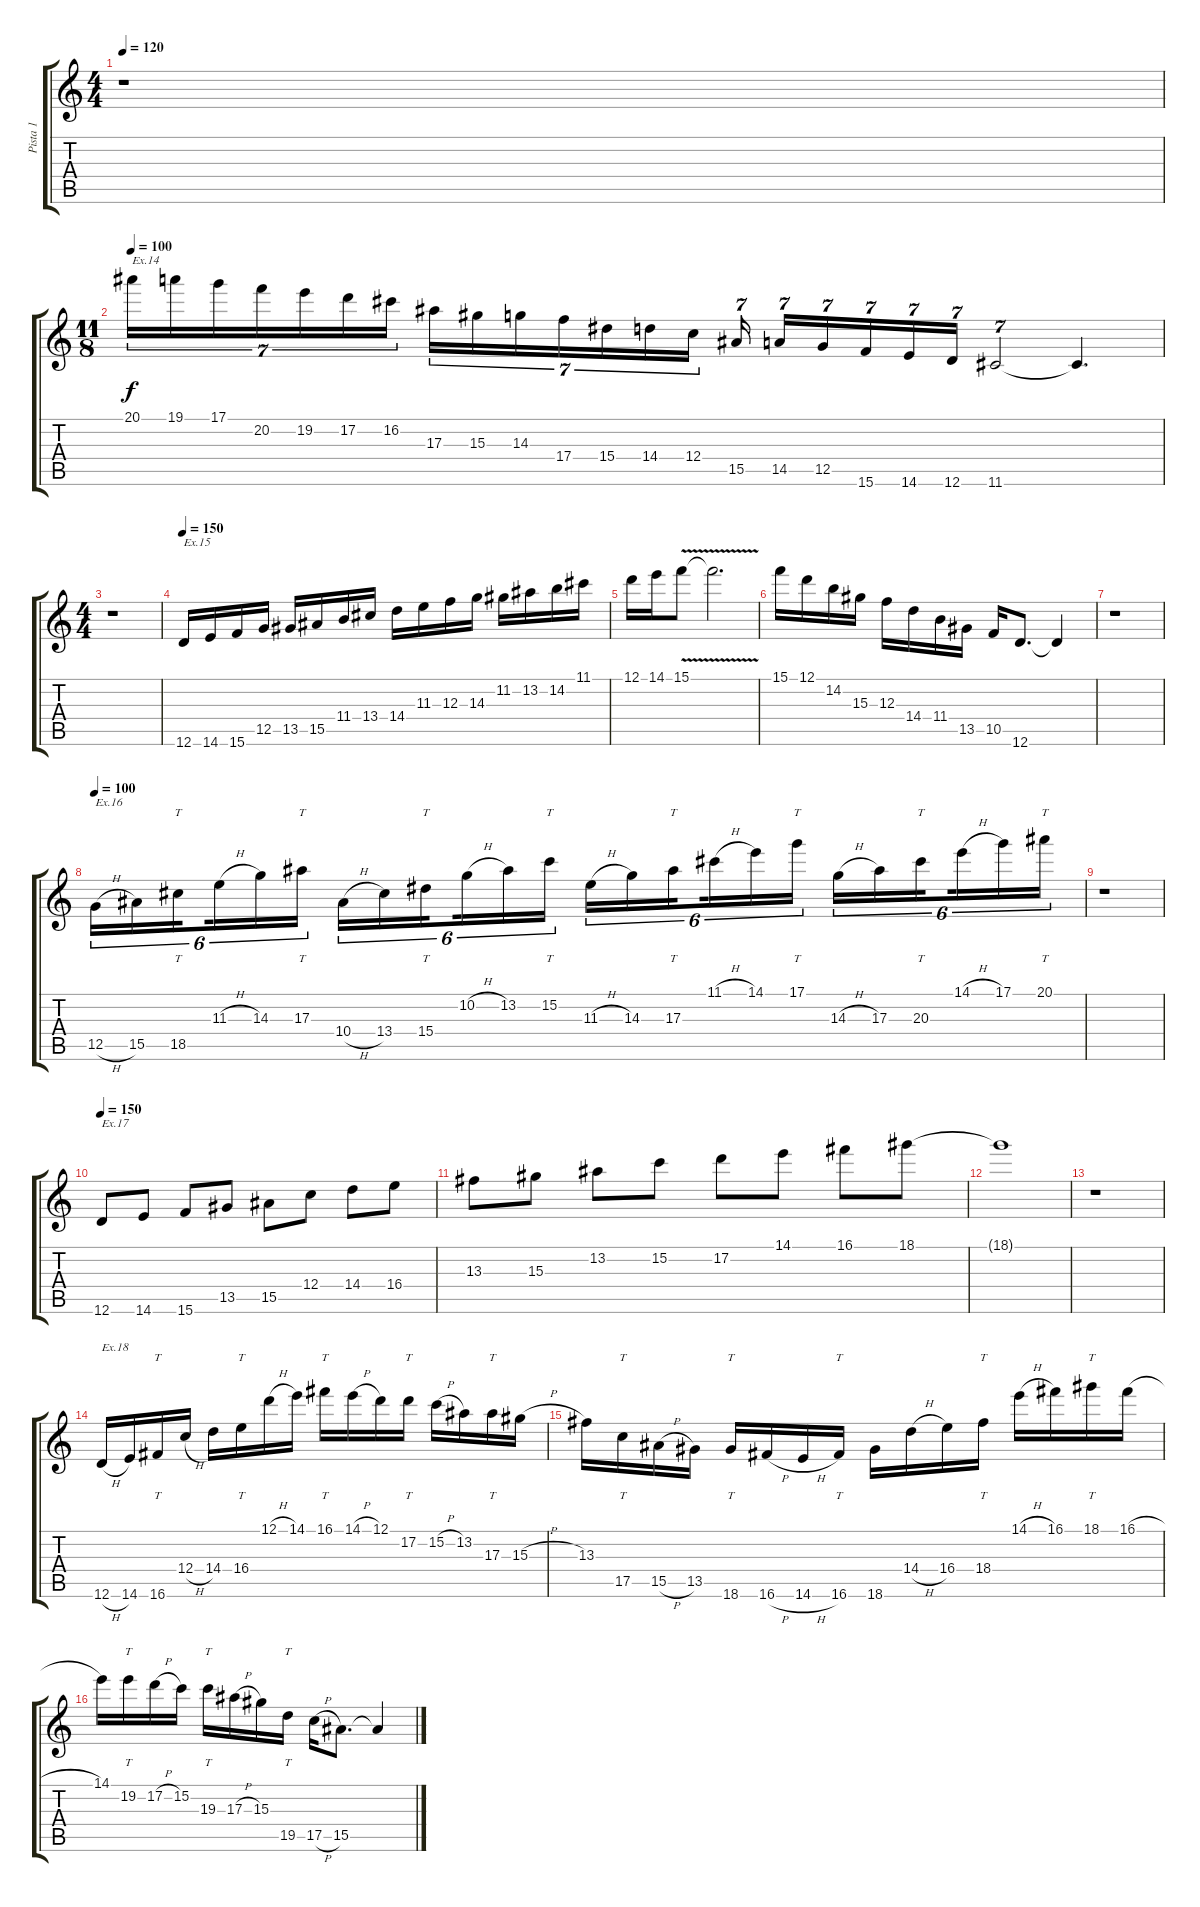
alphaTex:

\track ("Pista 1" "Pista 1") {instrument distortionguitar}
\staff {score tabs}
\tuning (D4 A3 F3 C3 G2 D2) {hide}
\ts (4 4)
\tempo 120
\clef g2
\ks c
r.1{dy f} |
\ts (11 8)
\tempo 100
20.1.16{tu (7 4) txt "Ex.14"} 19.1.16{tu (7 4)} 17.1.16{tu (7 4)} 20.2.16{tu (7 4)} 19.2.16{tu (7 4)} 17.2.16{tu (7 4)} 16.2.16{tu (7 4)} 17.3.16{tu (7 4)} 15.3.16{tu (7 4)} 14.3.16{tu (7 4)} 17.4.16{tu (7 4)} 15.4.16{tu (7 4)} 14.4.16{tu (7 4)} 12.4.16{tu (7 4)} 15.5.16{tu (7 4)} 14.5.16{tu (7 4)} 12.5.16{tu (7 4)} 15.6.16{tu (7 4)} 14.6.16{tu (7 4)} 12.6.16{tu (7 4)} 11.6.2{tu (7 4)} 11.6{t}.4{d} |
\ts (4 4)
r.1 |
\tempo 150
12.6.16{txt "Ex.15"} 14.6.16 15.6.16 12.5.16 13.5.16 15.5.16 11.4.16 13.4.16 14.4.16 11.3.16 12.3.16 14.3.16 11.2.16 13.2.16 14.2.16 11.1.16 |
12.1.16 14.1.16 15.1{v}.8 15.1{t}.2{d} |
15.1.16 12.1.16 14.2.16 15.3.16 12.3.16 14.4.16 11.4.16 13.5.16 10.5.16 12.6.8{d} 12.6{t}.4 |
r.1 |
\tempo 100
12.5{h}.16{tu (6 4) txt "Ex.16"} 15.5.16{tu (6 4)} 18.5.16{tt tu (6 4) beam splitsecondary} 11.3{h}.16{tu (6 4)} 14.3.16{tu (6 4)} 17.3.16{tt tu (6 4)} 10.4{h}.16{tu (6 4)} 13.4.16{tu (6 4)} 15.4.16{tt tu (6 4) beam splitsecondary} 10.2{h}.16{tu (6 4)} 13.2.16{tu (6 4)} 15.2.16{tt tu (6 4)} 11.3{h}.16{tu (6 4)} 14.3.16{tu (6 4)} 17.3.16{tt tu (6 4) beam splitsecondary} 11.1{h}.16{tu (6 4)} 14.1.16{tu (6 4)} 17.1.16{tt tu (6 4)} 14.3{h}.16{tu (6 4)} 17.3.16{tu (6 4)} 20.3.16{tt tu (6 4) beam splitsecondary} 14.1{h}.16{tu (6 4)} 17.1.16{tu (6 4)} 20.1.16{tt tu (6 4)} |
r.1 |
\tempo 150
12.6.8{txt "Ex.17"} 14.6.8 15.6.8 13.5.8 15.5.8 12.4.8 14.4.8 16.4.8 |
13.3.8 15.3.8 13.2.8 15.2.8 17.2.8 14.1.8 16.1.8 18.1.8 |
18.1{t}.1 |
r.1 |
12.6{h}.16{txt "Ex.18"} 14.6.16 16.6.16{tt} 12.4{h}.16 14.4.16 16.4.16{tt} 12.1{h}.16 14.1.16 16.1.16{tt} 14.1{h}.16 12.1.16 17.2.16{tt} 15.2{h}.16 13.2.16 17.3.16{tt} 15.3{h}.16 |
13.3.16 17.5.16{tt} 15.5{h}.16 13.5.16 18.6.16{tt} 16.6{h}.16 14.6{h}.16 16.6.16{tt} 18.6.16 14.4{h}.16 16.4.16 18.4.16{tt} 14.1{h}.16 16.1.16 18.1.16{tt} 16.1{h}.16 |
14.1.16 19.2.16{tt} 17.2{h}.16 15.2.16 19.3.16{tt} 17.3{h}.16 15.3.16 19.5.16{tt} 17.5{h}.16 15.5.8{d} 15.5{t}.4
